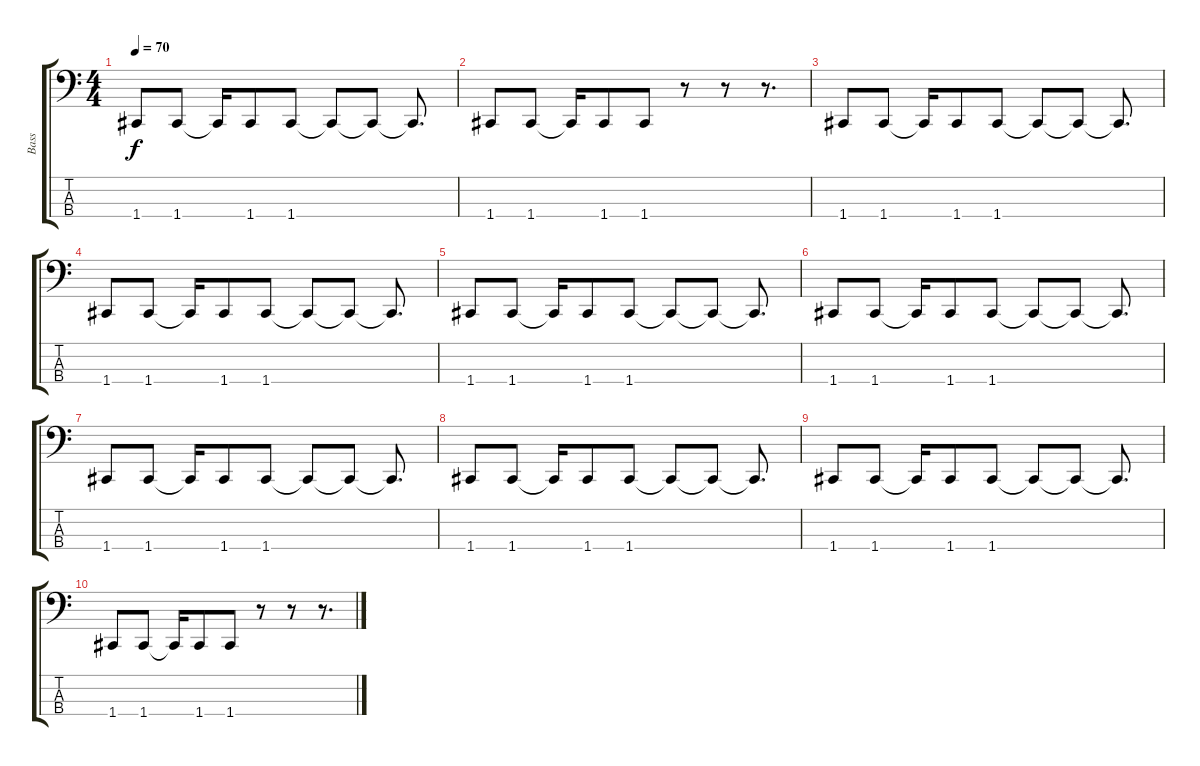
\track ("Bass" "Bass") {instrument electricbassfinger}
\staff {score tabs}
\tuning (F2 C2 G1 C1) {hide}
\ts (4 4)
\tempo 70
\clef f4
\ks c
1.4.8{dy f} 1.4.8 1.4{t}.16 1.4.8 1.4.8 1.4{t}.8 1.4{t}.8 1.4{t}.8{d} |
1.4.8 1.4.8 1.4{t}.16 1.4.8 1.4.8 r.8 r.8 r.8{d} |
1.4.8 1.4.8 1.4{t}.16 1.4.8 1.4.8 1.4{t}.8 1.4{t}.8 1.4{t}.8{d} |
1.4.8 1.4.8 1.4{t}.16 1.4.8 1.4.8 1.4{t}.8 1.4{t}.8 1.4{t}.8{d} |
1.4.8 1.4.8 1.4{t}.16 1.4.8 1.4.8 1.4{t}.8 1.4{t}.8 1.4{t}.8{d} |
1.4.8 1.4.8 1.4{t}.16 1.4.8 1.4.8 1.4{t}.8 1.4{t}.8 1.4{t}.8{d} |
1.4.8 1.4.8 1.4{t}.16 1.4.8 1.4.8 1.4{t}.8 1.4{t}.8 1.4{t}.8{d} |
1.4.8 1.4.8 1.4{t}.16 1.4.8 1.4.8 1.4{t}.8 1.4{t}.8 1.4{t}.8{d} |
1.4.8 1.4.8 1.4{t}.16 1.4.8 1.4.8 1.4{t}.8 1.4{t}.8 1.4{t}.8{d} |
1.4.8 1.4.8 1.4{t}.16 1.4.8 1.4.8 r.8 r.8 r.8{d}
